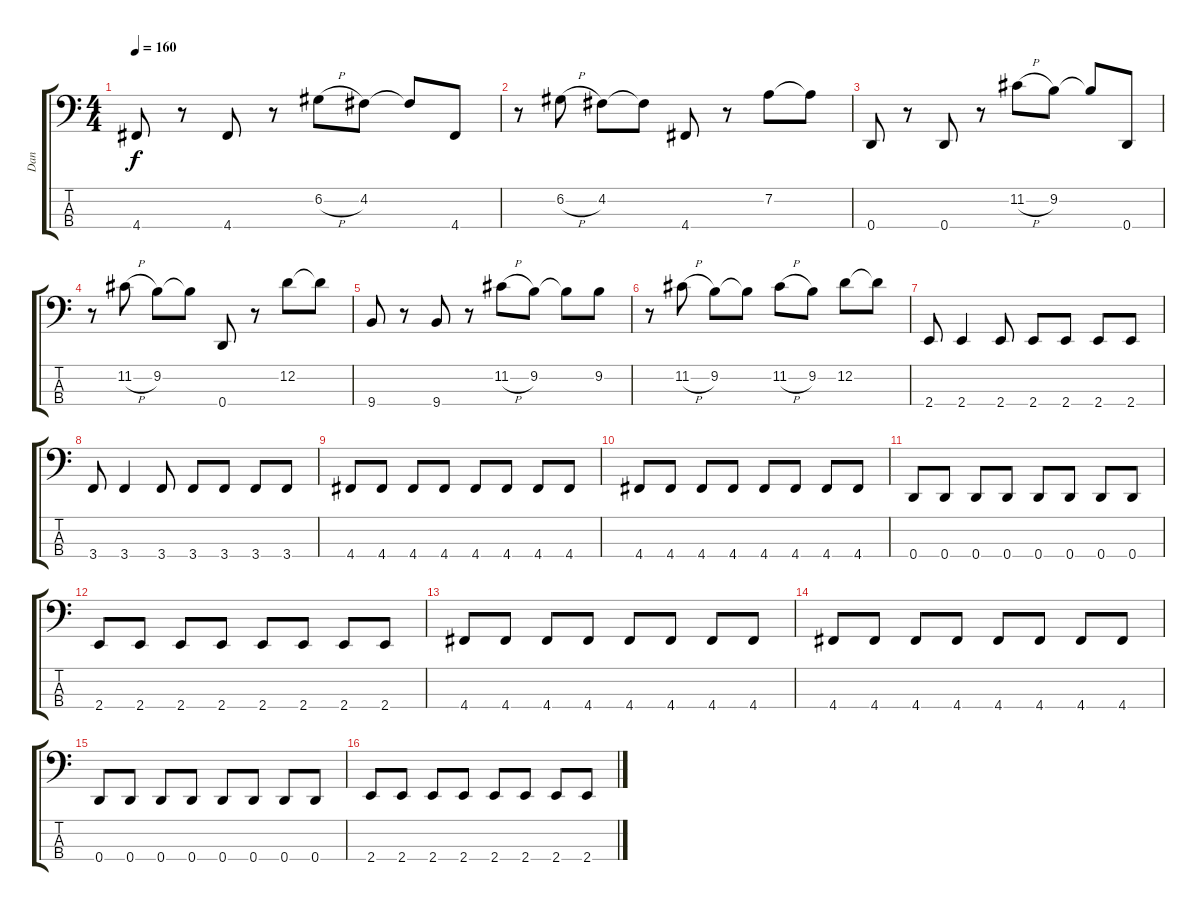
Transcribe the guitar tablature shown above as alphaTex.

\track ("Dan" "Dan") {instrument electricbasspick}
\staff {score tabs}
\tuning (G2 D2 A1 D1) {hide}
\ts (4 4)
\tempo 160
\clef f4
\ks c
4.4.8{dy f} r.8 4.4.8 r.8 6.2{h}.8 4.2.8 4.2{t}.8 4.4.8 |
r.8 6.2{h}.8 4.2.8 4.2{t}.8 4.4.8 r.8 7.2.8 7.2{t}.8 |
0.4.8 r.8 0.4.8 r.8 11.2{h}.8 9.2.8 9.2{t}.8 0.4.8 |
r.8 11.2{h}.8 9.2.8 9.2{t}.8 0.4.8 r.8 12.2.8 12.2{t}.8 |
9.4.8 r.8 9.4.8 r.8 11.2{h}.8 9.2.8 9.2{t}.8 9.2.8 |
r.8 11.2{h}.8 9.2.8 9.2{t}.8 11.2{h}.8 9.2.8 12.2.8 12.2{t}.8 |
2.4.8 2.4.4 2.4.8 2.4.8 2.4.8 2.4.8 2.4.8 |
3.4.8 3.4.4 3.4.8 3.4.8 3.4.8 3.4.8 3.4.8 |
4.4.8 4.4.8 4.4.8 4.4.8 4.4.8 4.4.8 4.4.8 4.4.8 |
4.4.8 4.4.8 4.4.8 4.4.8 4.4.8 4.4.8 4.4.8 4.4.8 |
0.4.8 0.4.8 0.4.8 0.4.8 0.4.8 0.4.8 0.4.8 0.4.8 |
2.4.8 2.4.8 2.4.8 2.4.8 2.4.8 2.4.8 2.4.8 2.4.8 |
4.4.8 4.4.8 4.4.8 4.4.8 4.4.8 4.4.8 4.4.8 4.4.8 |
4.4.8 4.4.8 4.4.8 4.4.8 4.4.8 4.4.8 4.4.8 4.4.8 |
0.4.8 0.4.8 0.4.8 0.4.8 0.4.8 0.4.8 0.4.8 0.4.8 |
2.4.8 2.4.8 2.4.8 2.4.8 2.4.8 2.4.8 2.4.8 2.4.8
